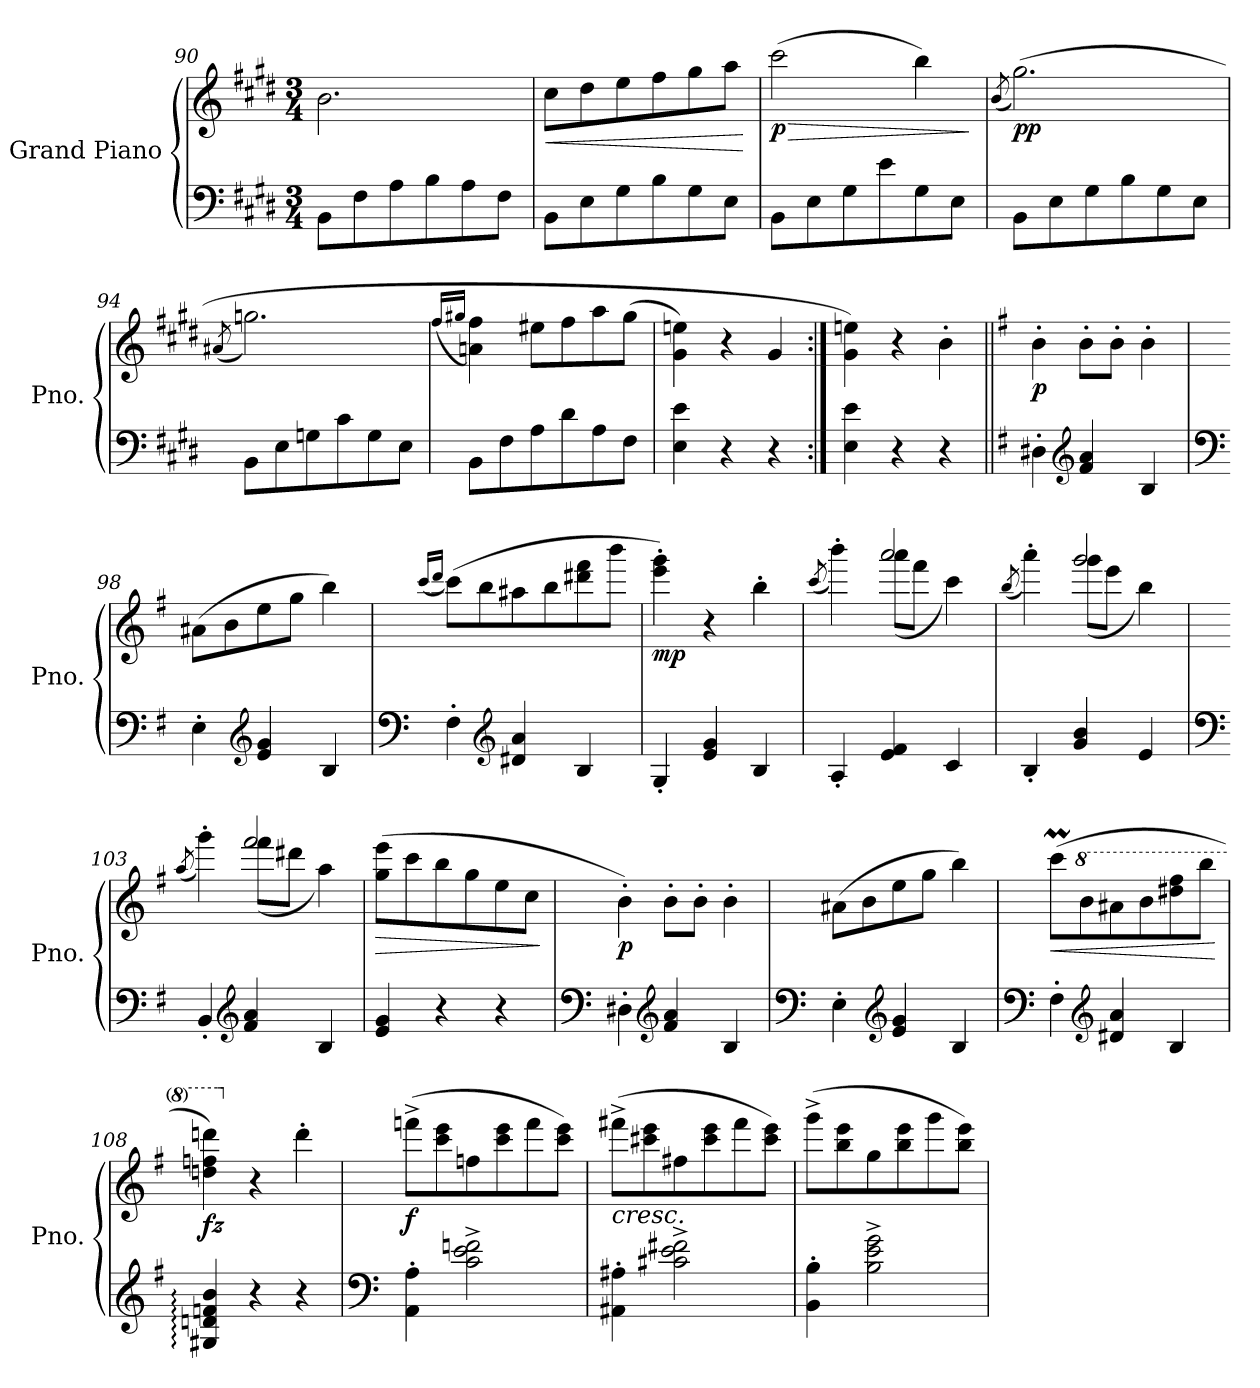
**kern	**kern	**dynam
*part1	*part1	*part1
*staff2	*staff1	*staff1/2
*I"Grand Piano	*	*
*I'Pno.	*	*
*clefF4	*clefG2	*
*k[f#c#g#d#]	*k[f#c#g#d#]	*
*M3/4	*M3/4	*
=90	=90	=90
8BB\L	2.b\	.
8F#\	.	.
8A\	.	.
8B\	.	.
8A\	.	.
8F#\J	.	.
!!LO:LB:g=z
=91	=91	=91
!	!	!LO:HP:b
8BB\L	8cc#\L	<
8E\	8dd#\	.
8G#\	8ee\	.
8B\	8ff#\	.
8G#\	8gg#\	.
8E\J	8aa\J	.
.	.	[
=92	=92	=92
!	!	!LO:HP:b
!	!	!LO:DY:n=1:b
8BB\L	(>2ccc#\	> p
8E\	.	.
8G#\	.	.
8e\	.	.
8G#\	4bb\)	.
8E\J	.	.
.	.	]
=93	=93	=93
.	(<8qb/	.
!	!	!LO:DY:b
8BB\L	(>2.gg#\)	pp
8E\	.	.
8G#\	.	.
8B\	.	.
8G#\	.	.
8E\J	.	.
=94	=94	=94
.	(<8qa#X/	.
8BB\L	2.ggn\)	.
8E\	.	.
8Gn\	.	.
8c#\	.	.
8G\	.	.
8E\J	.	.
=95	=95	=95
.	(<16qff#/LL	.
.	16qgg#X/JJ	.
8BB\L	4an\ 4ff#\)	.
8F#\	.	.
8A\	8ee#X\L	.
8d#\	8ff#\	.
8A\	8aa\	.
8F#\J	(>8gg#\J	.
=96	=96	=96
4E\ 4e\	4g#\ 4een\)	.
4r	4r	.
4r	4g#/	.
=96X3:|!	=96X3:|!	=96X3:|!
4E\ 4e\	4g#\ 4een\)	.
4r	4r	.
4r	4b'\	.
!!LO:PB:g=z
=97||	=97||	=97||
*k[f#]	*k[f#]	*
!	!	!LO:DY:b
4D#X'\	4b'\	p
*clefG2	*	*
4f#/ 4a/	8b'\L	.
.	8b'\J	.
4B/	4b'\	.
=98	=98	=98
*clefF4	*	*
4E'\	(>8a#X\L	.
.	8b\	.
*clefG2	*	*
4e/ 4g/	8ee\	.
.	8gg\J	.
4B/	4bb\)	.
=99	=99	=99
*clefF4	*	*
.	(<16qccc/LL	.
.	16qddd/JJ	.
4F#'\	(>8ccc\L)	.
.	8bb\	.
*clefG2	*	*
4d#X/ 4a/	8aa#X\	.
.	8bb\	.
4B/	8ddd#X\ 8fff#\	.
.	8bbb\J	.
=100	=100	=100
!	!	!LO:DY:b
4G'/	4eee\' 4ggg\')	mp
4e/ 4g/	4r	.
4B/	4bb'\	.
=101	=101	=101
*	*^	*
.	.	(<8qccc/	.
4A'/	4ryy	4bbb'\)	.
4e/ 4f#/	2aaa/	(>8aaa\L	.
.	.	8fff#\J	.
4c/	.	4ccc\)	.
=102	=102	=102	=102
.	.	(<8qbb/	.
4B'/	4ryy	4aaa'\)	.
4g/ 4b/	2ggg/	(>8ggg\L	.
.	.	8eee\J	.
4e/	.	4bb\)	.
!!LO:LB:g=z	!!
=103	=103	=103	=103
*clefF4	*	*	*
.	.	(<8qaa/	.
4BB'/	4ryy	4ggg'\)	.
*clefG2	*	*	*
4f#/ 4a/	2fff#/	(>8fff#\L	.
.	.	8ddd#X\J	.
4B/	.	4aa\)	.
=104	=104	=104	=104
!	!	!	!LO:HP:b
*	*v	*v	*
4e/ 4g/	(>8gg\ 8eee\L	>
.	8ccc\	.
4r	8bb\	.
.	8gg\	.
4r	8ee\	.
.	8cc\J	.
.	.	]
=105	=105	=105
*clefF4	*	*
!	!	!LO:DY:b
4D#X'\	4b'\)	p
*clefG2	*	*
4f#/ 4a/	8b'\L	.
.	8b'\J	.
4B/	4b'\	.
=106	=106	=106
*clefF4	*	*
4E'\	(>8a#X\L	.
.	8b\	.
*clefG2	*	*
4e/ 4g/	8ee\	.
.	8gg\J	.
4B/	4bb\)	.
=107	=107	=107
*clefF4	*	*
!	!	!LO:HP:b
4F#'\	(>8cccM\L	<
*	*8va	*
.	8bb\	.
*clefG2	*	*
4d#X/ 4a/	8aa#X\	.
.	8bb\	.
4B/	8ddd#X\ 8fff#\	.
.	8bbb\J	.
.	.	[
=108	=108	=108
!	!	!LO:DY:b
4G#X/: 4dn/: 4fn/: 4b/:	4dddn\ 4fffn\ 4ddddn\)	fz
*	*X8va	*
4r	4r	.
4r	4ddd'\	.
!!LO:LB:g=z
=109	=109	=109
*clefF4	*	*
!	!	!LO:DY:b
4AA\' 4A\'	(>8fffn^\L	f
.	8ccc\ 8eee\	.
2c\^ 2e\^ 2fn\^	8ffn\	.
.	8ccc\ 8eee\	.
.	8fff\	.
.	8ccc\ 8eee\J)	.
=110	=110	=110
!	!LO:TX:b:i:t=cresc.	!
4AA#X\' 4A#X\'	(>8fff#X^\L	.
.	8ccc#X\ 8eee\	.
2c#X\^ 2e\^ 2f#X\^	8ff#X\	.
.	8ccc#\ 8eee\	.
.	8fff#\	.
.	8ccc#\ 8eee\J)	.
=111	=111	=111
4BB\' 4B\'	(>8ggg^\L	.
.	8bb\ 8eee\	.
2B\^ 2e\^ 2g\^	8gg\	.
.	8bb\ 8eee\	.
.	8ggg\	.
.	8bb\ 8eee\J)	.
=	=	=
*-	*-	*-
